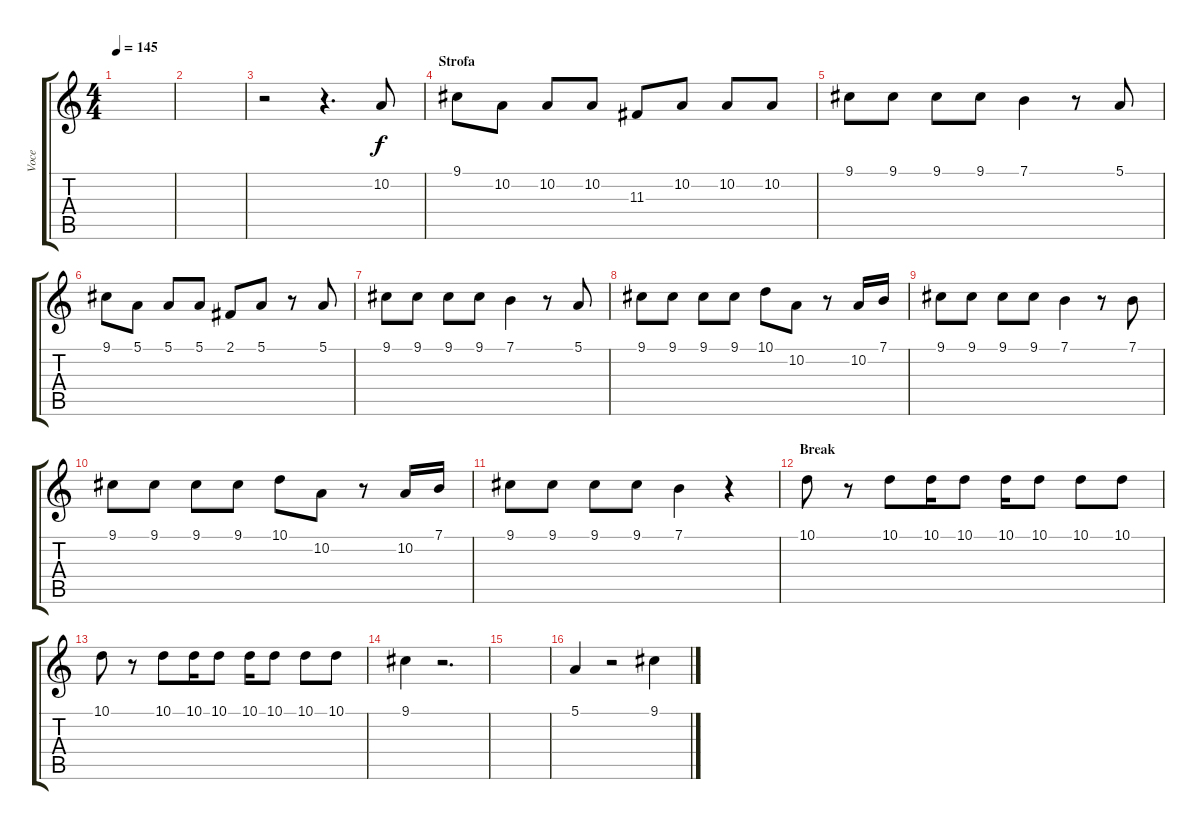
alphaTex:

\track ("Voce" "Voce") {instrument clarinet}
\staff {score tabs}
\tuning (E4 B3 G3 D3 A2 E2) {hide}
\ts (4 4)
\tempo 145
\clef g2
\ks c
|
|
r.2 r.4{d} 10.2.8 |
\section ("" "Strofa")
9.1.8 10.2.8 10.2.8 10.2.8 11.3.8 10.2.8 10.2.8 10.2.8 |
9.1.8 9.1.8 9.1.8 9.1.8 7.1.4 r.8 5.1.8 |
9.1.8 5.1.8 5.1.8 5.1.8 2.1.8 5.1.8 r.8 5.1.8 |
9.1.8 9.1.8 9.1.8 9.1.8 7.1.4 r.8 5.1.8 |
9.1.8 9.1.8 9.1.8 9.1.8 10.1.8 10.2.8 r.8 10.2.16 7.1.16 |
9.1.8 9.1.8 9.1.8 9.1.8 7.1.4 r.8 7.1.8 |
9.1.8 9.1.8 9.1.8 9.1.8 10.1.8 10.2.8 r.8 10.2.16 7.1.16 |
9.1.8 9.1.8 9.1.8 9.1.8 7.1.4 r.4 |
\section ("" "Break")
10.1.8 r.8 10.1.8 10.1.16 10.1.8 10.1.16 10.1.8 10.1.8 10.1.8 |
10.1.8 r.8 10.1.8 10.1.16 10.1.8 10.1.16 10.1.8 10.1.8 10.1.8 |
9.1.4 r.2{d} |
|
5.1.4 r.2 9.1.4
